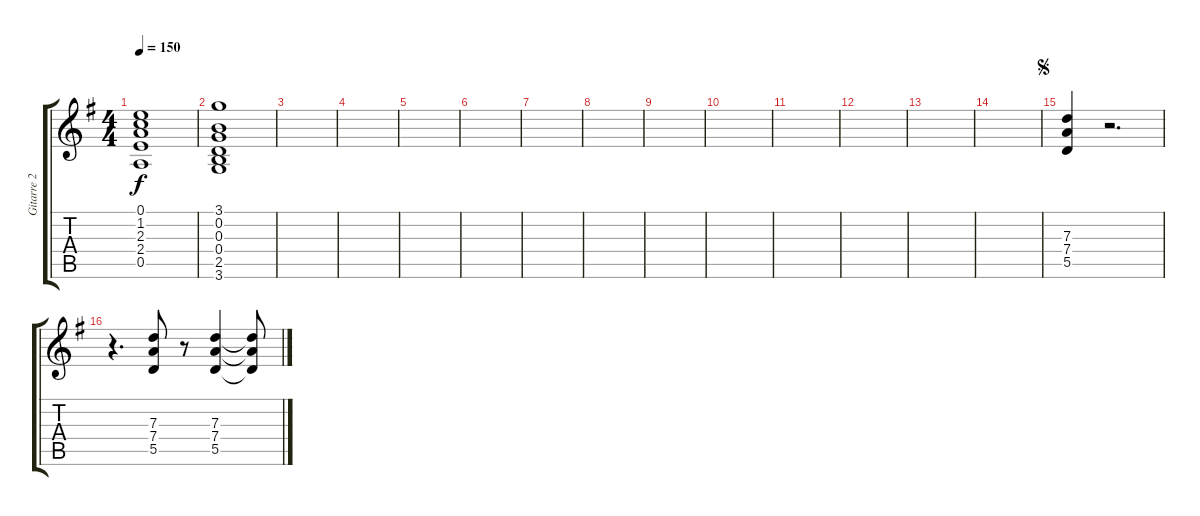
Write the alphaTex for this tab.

\track ("Gitarre 2" "Gitarre 2") {instrument distortionguitar}
\staff {score tabs}
\tuning (E4 B3 G3 D3 A2 E2) {hide}
\ts (4 4)
\tempo 150
\clef g2
\ks g
(0.1 1.2 2.3 2.4 0.5).1{dy f} |
(3.1 0.2 0.3 0.4 2.5 3.6).1 |
|
|
|
|
|
|
|
|
|
|
|
|
\jump segno
(7.3 7.4 5.5).4 r.2{d} |
r.4{d} (7.3 7.4 5.5).8 r.8 (7.3 7.4 5.5).4 (7.3{t} 7.4{t} 5.5{t}).8
